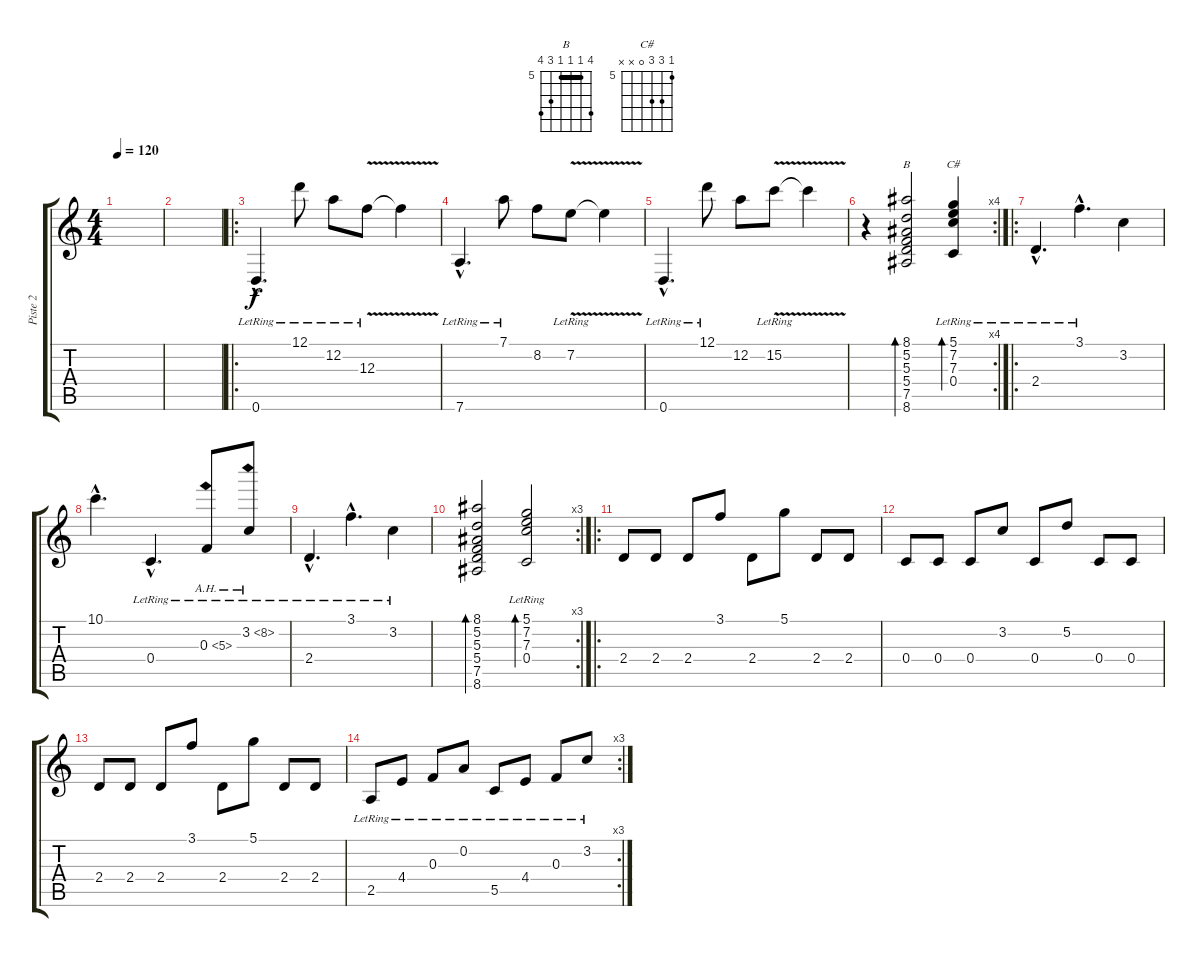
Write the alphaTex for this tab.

\track ("Piste 2" "Piste 2") {instrument acousticguitarsteel}
\staff {score tabs}
\tuning (D4 A3 F3 C3 G2 D2) {hide}
\chord ("B" 8 5 5 5 7 8) {firstfret 5 barre 5}
\chord ("C#" 5 7 7 0 x x) {firstfret 5}
\ts (4 4)
\tempo 120
\clef g2
\ks c
|
|
\ro
0.6{hac lr}.4{d volume 10} 12.1{lr}.8 12.2{lr}.8 12.3{v lr}.8 12.3{t}.4 |
7.6{hac lr}.4{d} 7.1{lr}.8 8.2.8 7.2{v lr}.8 7.2{t}.4 |
0.6{hac lr}.4{d} 12.1{lr}.8 12.2.8 15.2{v lr}.8 15.2{t}.4 |
\rc 4
r.4 (8.1 5.2 5.3 5.4 7.5 8.6).2{bd 480 ch "B"} (5.1{lr} 7.2{lr} 7.3{lr} 0.4{lr}).4{bd 480 ch "C#"} |
\ro
2.4{hac lr}.4{d} 3.1{hac lr}.4{d} 3.2.4 |
10.1{hac}.4{d} 0.4{hac lr}.4{d} 0.3{ah 5 lr}.8 3.2{ah 5 lr}.8 |
2.4{hac lr}.4{d} 3.1{hac lr}.4{d} 3.2{lr}.4 |
\rc 3
(8.1 5.2 5.3 5.4 7.5 8.6).2{bd 480} (5.1{lr} 7.2{lr} 7.3{lr} 0.4{lr}).2{bd 480} |
\ro
2.4.8 2.4.8 2.4.8 3.1.8 2.4.8 5.1.8 2.4.8 2.4.8 |
0.4.8 0.4.8 0.4.8 3.2.8 0.4.8 5.2.8 0.4.8 0.4.8 |
2.4.8 2.4.8 2.4.8 3.1.8 2.4.8 5.1.8 2.4.8 2.4.8 |
\rc 3
2.5{lr}.8 4.4{lr}.8 0.3{lr}.8 0.2{lr}.8 5.5{lr}.8 4.4{lr}.8 0.3{lr}.8 3.2{lr}.8
